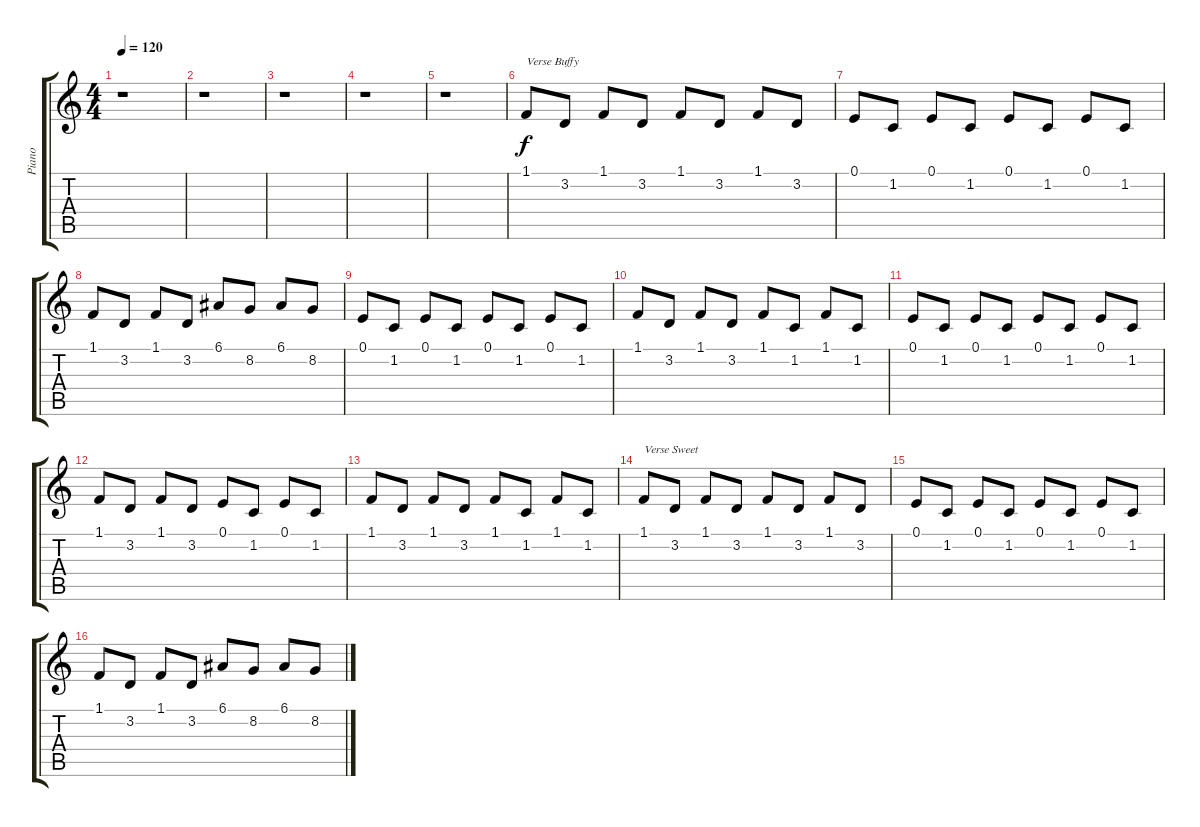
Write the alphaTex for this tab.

\track ("Piano" "Piano") {instrument brightacousticpiano}
\staff {score tabs}
\tuning (E4 B3 G3 D3 A2 E2) {hide}
\ts (4 4)
\tempo 120
\clef g2
\ks c
r.1{dy f} |
r.1 |
r.1 |
r.1 |
r.1 |
1.1.8{txt "Verse Buffy"} 3.2.8 1.1.8 3.2.8 1.1.8 3.2.8 1.1.8 3.2.8 |
0.1.8 1.2.8 0.1.8 1.2.8 0.1.8 1.2.8 0.1.8 1.2.8 |
1.1.8 3.2.8 1.1.8 3.2.8 6.1.8 8.2.8 6.1.8 8.2.8 |
0.1.8 1.2.8 0.1.8 1.2.8 0.1.8 1.2.8 0.1.8 1.2.8 |
1.1.8 3.2.8 1.1.8 3.2.8 1.1.8 1.2.8 1.1.8 1.2.8 |
0.1.8 1.2.8 0.1.8 1.2.8 0.1.8 1.2.8 0.1.8 1.2.8 |
1.1.8 3.2.8 1.1.8 3.2.8 0.1.8 1.2.8 0.1.8 1.2.8 |
1.1.8 3.2.8 1.1.8 3.2.8 1.1.8 1.2.8 1.1.8 1.2.8 |
1.1.8{txt "Verse Sweet"} 3.2.8 1.1.8 3.2.8 1.1.8 3.2.8 1.1.8 3.2.8 |
0.1.8 1.2.8 0.1.8 1.2.8 0.1.8 1.2.8 0.1.8 1.2.8 |
1.1.8 3.2.8 1.1.8 3.2.8 6.1.8 8.2.8 6.1.8 8.2.8
